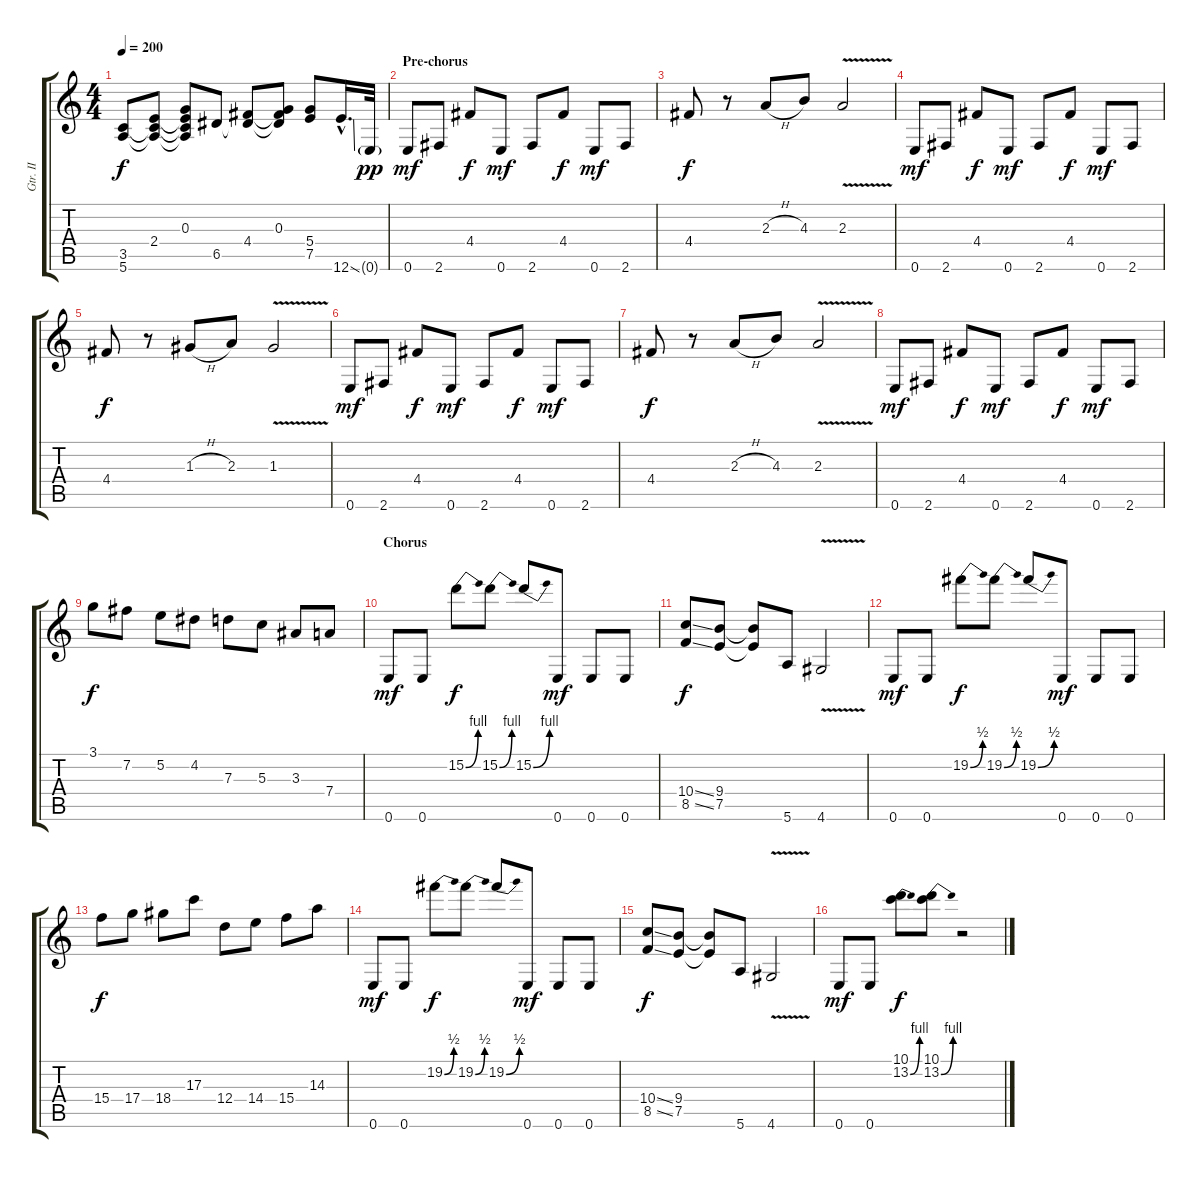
\track ("Gtr. II" "Gtr. II") {instrument distortionguitar}
\staff {score tabs}
\tuning (E4 B3 G3 D3 A2 E2) {hide}
\ts (4 4)
\tempo 200
\clef g2
\ks c
(3.5 5.6{t}).8{dy f} (2.4 3.5{t} 5.6{t}).8 (0.3 2.4{t} 3.5{t} 5.6{t}).8 6.5.8 (4.4 6.5{t}).8 (0.3 4.4{t} 6.5{t}).8 (5.4 7.5).8 12.6{ss hac}.16{d} 0.6{g}.32{dy pp} |
\section ("" "Pre-chorus")
0.6.8{dy mf} 2.6.8 4.4.8{dy f} 0.6.8{dy mf} 2.6.8 4.4.8{dy f} 0.6.8{dy mf} 2.6.8 |
4.4.8{dy f} r.8 2.3{h}.8 4.3.8 2.3{v}.2 |
0.6.8{dy mf} 2.6.8 4.4.8{dy f} 0.6.8{dy mf} 2.6.8 4.4.8{dy f} 0.6.8{dy mf} 2.6.8 |
4.4.8{dy f} r.8 1.3{h}.8 2.3.8 1.3{v}.2 |
0.6.8{dy mf} 2.6.8 4.4.8{dy f} 0.6.8{dy mf} 2.6.8 4.4.8{dy f} 0.6.8{dy mf} 2.6.8 |
4.4.8{dy f} r.8 2.3{h}.8 4.3.8 2.3{v}.2 |
0.6.8{dy mf} 2.6.8 4.4.8{dy f} 0.6.8{dy mf} 2.6.8 4.4.8{dy f} 0.6.8{dy mf} 2.6.8 |
3.1.8{dy f} 7.2.8 5.2.8 4.2.8 7.3.8 5.3.8 3.3.8 7.4.8 |
\section ("" "Chorus")
0.6.8{dy mf} 0.6.8 15.2{be (bend 0 0 60 4)}.8{dy f} 15.2{be (bend 0 0 60 4)}.8 15.2{be (bend 0 0 60 4)}.8 0.6.8{dy mf} 0.6.8 0.6.8 |
(10.4{ss} 8.5{ss}).8{dy f} (9.4 7.5).8 (9.4{t} 7.5{t}).8 5.6.8 4.6{v}.2 |
0.6.8{dy mf} 0.6.8 19.2{be (bend 0 0 60 2)}.8{dy f} 19.2{be (bend 0 0 60 2)}.8 19.2{be (bend 0 0 60 2)}.8 0.6.8{dy mf} 0.6.8 0.6.8 |
15.4.8{dy f} 17.4.8 18.4.8 17.3.8 12.4.8 14.4.8 15.4.8 14.3.8 |
0.6.8{dy mf} 0.6.8 19.2{be (bend 0 0 60 2)}.8{dy f} 19.2{be (bend 0 0 60 2)}.8 19.2{be (bend 0 0 60 2)}.8 0.6.8{dy mf} 0.6.8 0.6.8 |
(10.4{ss} 8.5{ss}).8{dy f} (9.4 7.5).8 (9.4{t} 7.5{t}).8 5.6.8 4.6{v}.2 |
0.6.8{dy mf} 0.6.8 (10.1 13.2{be (bend 0 0 60 4)}).8{dy f} (10.1 13.2{be (bend 0 0 60 4)}).8 r.2
